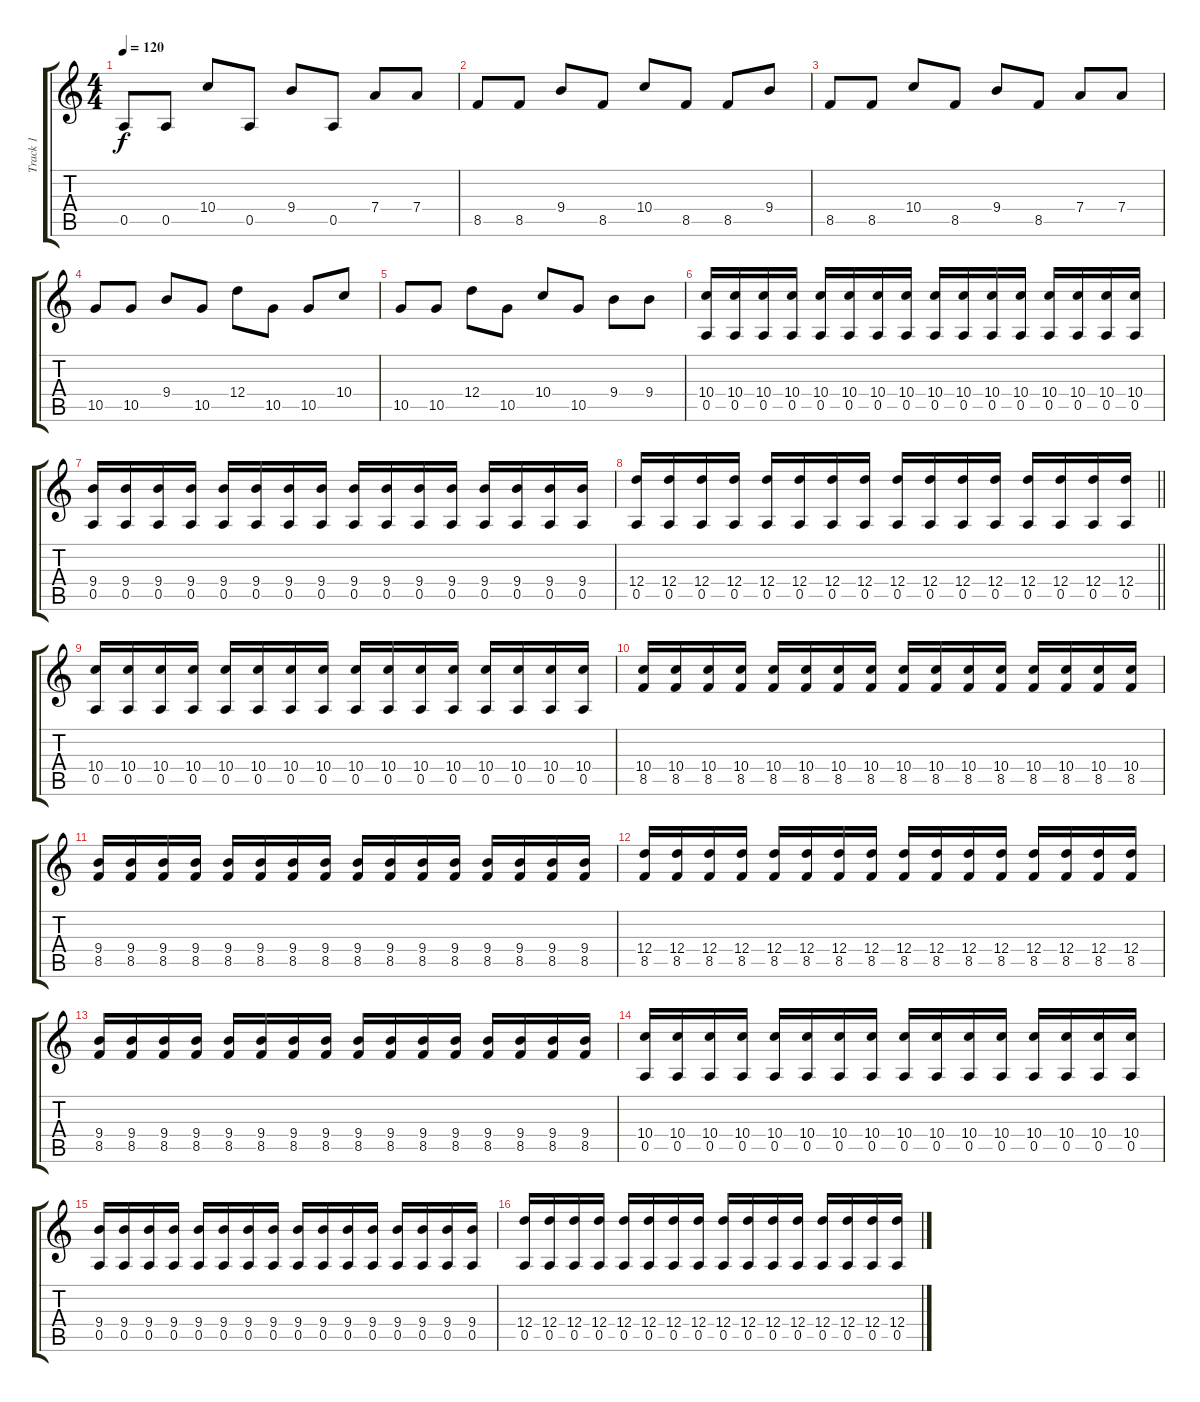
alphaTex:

\track ("Track 1" "Track 1") {instrument acousticguitarsteel}
\staff {score tabs}
\tuning (E4 B3 G3 D3 A2 E2) {hide}
\ts (4 4)
\tempo 120
\clef g2
\ks c
0.5.8{dy f} 0.5.8 10.4.8 0.5.8 9.4.8 0.5.8 7.4.8 7.4.8 |
8.5.8 8.5.8 9.4.8 8.5.8 10.4.8 8.5.8 8.5.8 9.4.8 |
8.5.8 8.5.8 10.4.8 8.5.8 9.4.8 8.5.8 7.4.8 7.4.8 |
10.5.8 10.5.8 9.4.8 10.5.8 12.4.8 10.5.8 10.5.8 10.4.8 |
10.5.8 10.5.8 12.4.8 10.5.8 10.4.8 10.5.8 9.4.8 9.4.8 |
(10.4 0.5).16 (10.4 0.5).16 (10.4 0.5).16 (10.4 0.5).16 (10.4 0.5).16 (10.4 0.5).16 (10.4 0.5).16 (10.4 0.5).16 (10.4 0.5).16 (10.4 0.5).16 (10.4 0.5).16 (10.4 0.5).16 (10.4 0.5).16 (10.4 0.5).16 (10.4 0.5).16 (10.4 0.5).16 |
(9.4 0.5).16 (9.4 0.5).16 (9.4 0.5).16 (9.4 0.5).16 (9.4 0.5).16 (9.4 0.5).16 (9.4 0.5).16 (9.4 0.5).16 (9.4 0.5).16 (9.4 0.5).16 (9.4 0.5).16 (9.4 0.5).16 (9.4 0.5).16 (9.4 0.5).16 (9.4 0.5).16 (9.4 0.5).16 |
\barLineRight lightlight
(12.4 0.5).16 (12.4 0.5).16 (12.4 0.5).16 (12.4 0.5).16 (12.4 0.5).16 (12.4 0.5).16 (12.4 0.5).16 (12.4 0.5).16 (12.4 0.5).16 (12.4 0.5).16 (12.4 0.5).16 (12.4 0.5).16 (12.4 0.5).16 (12.4 0.5).16 (12.4 0.5).16 (12.4 0.5).16 |
(10.4 0.5).16 (10.4 0.5).16 (10.4 0.5).16 (10.4 0.5).16 (10.4 0.5).16 (10.4 0.5).16 (10.4 0.5).16 (10.4 0.5).16 (10.4 0.5).16 (10.4 0.5).16 (10.4 0.5).16 (10.4 0.5).16 (10.4 0.5).16 (10.4 0.5).16 (10.4 0.5).16 (10.4 0.5).16 |
(10.4 8.5).16 (10.4 8.5).16 (10.4 8.5).16 (10.4 8.5).16 (10.4 8.5).16 (10.4 8.5).16 (10.4 8.5).16 (10.4 8.5).16 (10.4 8.5).16 (10.4 8.5).16 (10.4 8.5).16 (10.4 8.5).16 (10.4 8.5).16 (10.4 8.5).16 (10.4 8.5).16 (10.4 8.5).16 |
(9.4 8.5).16 (9.4 8.5).16 (9.4 8.5).16 (9.4 8.5).16 (9.4 8.5).16 (9.4 8.5).16 (9.4 8.5).16 (9.4 8.5).16 (9.4 8.5).16 (9.4 8.5).16 (9.4 8.5).16 (9.4 8.5).16 (9.4 8.5).16 (9.4 8.5).16 (9.4 8.5).16 (9.4 8.5).16 |
(12.4 8.5).16 (12.4 8.5).16 (12.4 8.5).16 (12.4 8.5).16 (12.4 8.5).16 (12.4 8.5).16 (12.4 8.5).16 (12.4 8.5).16 (12.4 8.5).16 (12.4 8.5).16 (12.4 8.5).16 (12.4 8.5).16 (12.4 8.5).16 (12.4 8.5).16 (12.4 8.5).16 (12.4 8.5).16 |
(9.4 8.5).16 (9.4 8.5).16 (9.4 8.5).16 (9.4 8.5).16 (9.4 8.5).16 (9.4 8.5).16 (9.4 8.5).16 (9.4 8.5).16 (9.4 8.5).16 (9.4 8.5).16 (9.4 8.5).16 (9.4 8.5).16 (9.4 8.5).16 (9.4 8.5).16 (9.4 8.5).16 (9.4 8.5).16 |
(10.4 0.5).16 (10.4 0.5).16 (10.4 0.5).16 (10.4 0.5).16 (10.4 0.5).16 (10.4 0.5).16 (10.4 0.5).16 (10.4 0.5).16 (10.4 0.5).16 (10.4 0.5).16 (10.4 0.5).16 (10.4 0.5).16 (10.4 0.5).16 (10.4 0.5).16 (10.4 0.5).16 (10.4 0.5).16 |
(9.4 0.5).16 (9.4 0.5).16 (9.4 0.5).16 (9.4 0.5).16 (9.4 0.5).16 (9.4 0.5).16 (9.4 0.5).16 (9.4 0.5).16 (9.4 0.5).16 (9.4 0.5).16 (9.4 0.5).16 (9.4 0.5).16 (9.4 0.5).16 (9.4 0.5).16 (9.4 0.5).16 (9.4 0.5).16 |
(12.4 0.5).16 (12.4 0.5).16 (12.4 0.5).16 (12.4 0.5).16 (12.4 0.5).16 (12.4 0.5).16 (12.4 0.5).16 (12.4 0.5).16 (12.4 0.5).16 (12.4 0.5).16 (12.4 0.5).16 (12.4 0.5).16 (12.4 0.5).16 (12.4 0.5).16 (12.4 0.5).16 (12.4 0.5).16
